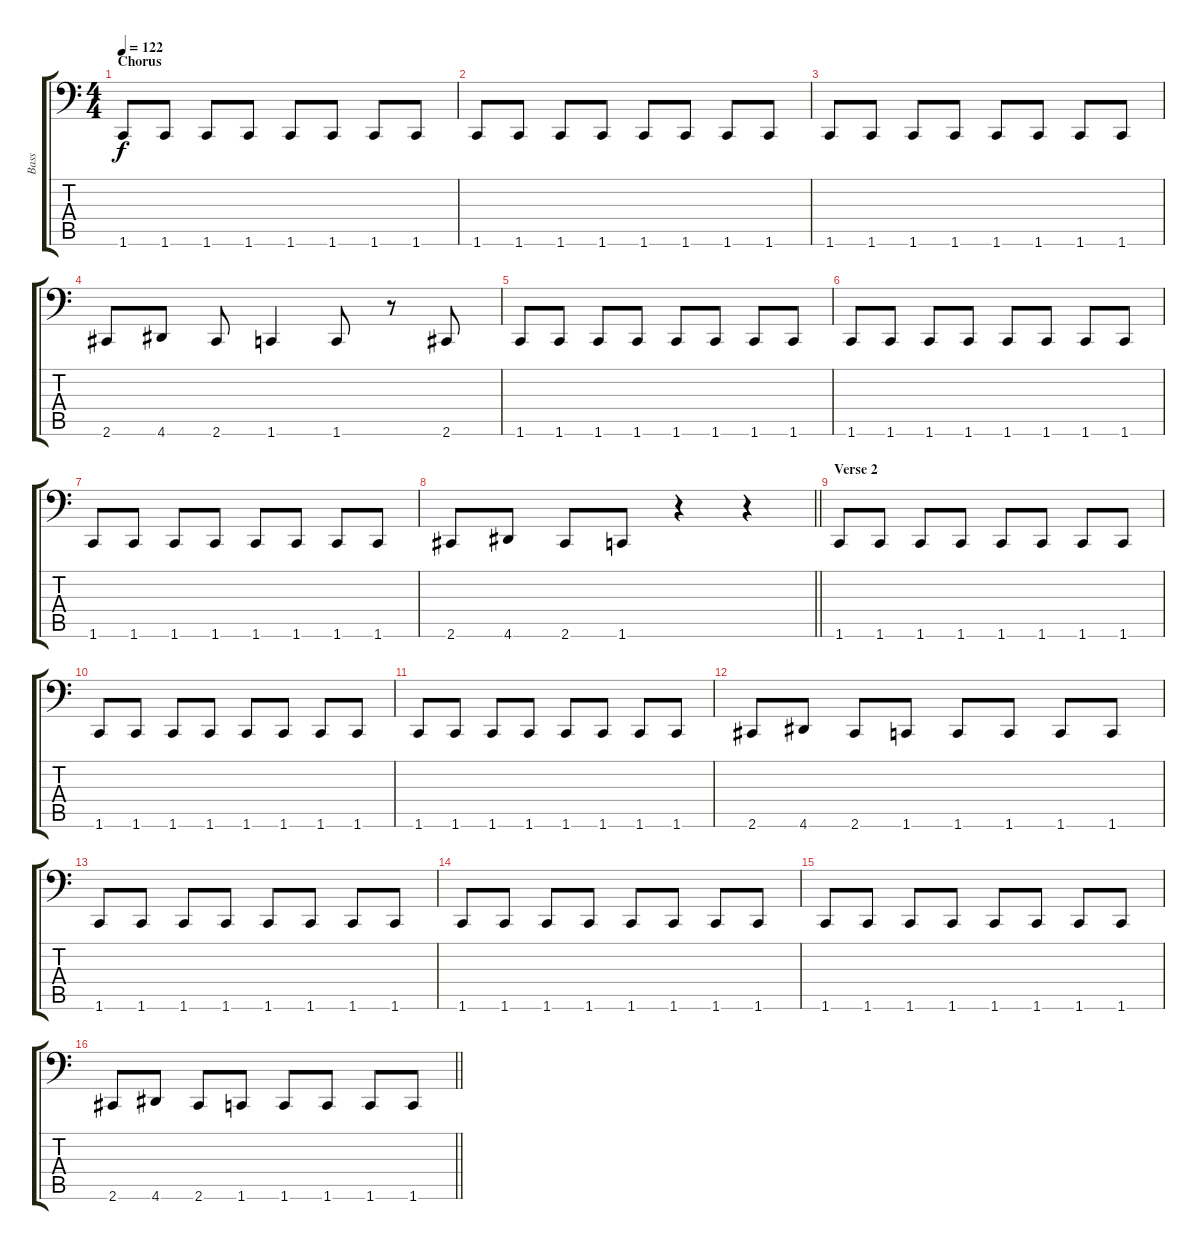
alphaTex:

\track ("Bass" "Bass") {instrument electricbassfinger}
\staff {score tabs}
\tuning (C3 G2 D2 A1 E1 B0) {hide}
\ts (4 4)
\section ("" "Chorus")
\tempo 122
\clef f4
\ks c
1.6.8{dy f} 1.6.8 1.6.8 1.6.8 1.6.8 1.6.8 1.6.8 1.6.8 |
1.6.8 1.6.8 1.6.8 1.6.8 1.6.8 1.6.8 1.6.8 1.6.8 |
1.6.8 1.6.8 1.6.8 1.6.8 1.6.8 1.6.8 1.6.8 1.6.8 |
2.6.8 4.6.8 2.6.8 1.6.4 1.6.8 r.8 2.6.8 |
1.6.8 1.6.8 1.6.8 1.6.8 1.6.8 1.6.8 1.6.8 1.6.8 |
1.6.8 1.6.8 1.6.8 1.6.8 1.6.8 1.6.8 1.6.8 1.6.8 |
1.6.8 1.6.8 1.6.8 1.6.8 1.6.8 1.6.8 1.6.8 1.6.8 |
\barLineRight lightlight
2.6.8 4.6.8 2.6.8 1.6.8 r.4 r.4 |
\section ("" "Verse 2")
1.6.8 1.6.8 1.6.8 1.6.8 1.6.8 1.6.8 1.6.8 1.6.8 |
1.6.8 1.6.8 1.6.8 1.6.8 1.6.8 1.6.8 1.6.8 1.6.8 |
1.6.8 1.6.8 1.6.8 1.6.8 1.6.8 1.6.8 1.6.8 1.6.8 |
2.6.8 4.6.8 2.6.8 1.6.8 1.6.8 1.6.8 1.6.8 1.6.8 |
1.6.8 1.6.8 1.6.8 1.6.8 1.6.8 1.6.8 1.6.8 1.6.8 |
1.6.8 1.6.8 1.6.8 1.6.8 1.6.8 1.6.8 1.6.8 1.6.8 |
1.6.8 1.6.8 1.6.8 1.6.8 1.6.8 1.6.8 1.6.8 1.6.8 |
\barLineRight lightlight
2.6.8 4.6.8 2.6.8 1.6.8 1.6.8 1.6.8 1.6.8 1.6.8
